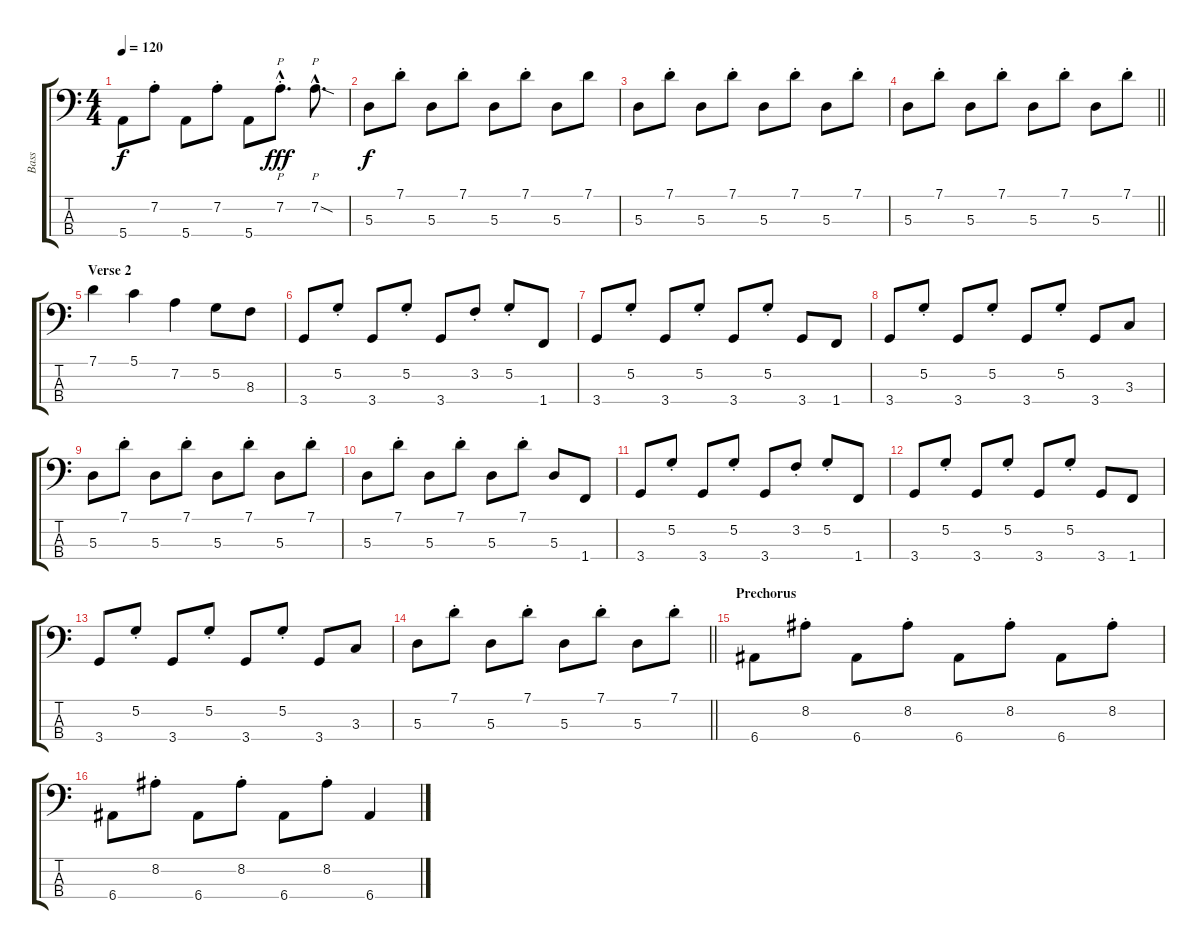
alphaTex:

\track ("Bass" "Bass") {instrument electricbassfinger}
\staff {score tabs}
\tuning (G2 D2 A1 E1) {hide}
\ts (4 4)
\tempo 120
\clef f4
\ks c
5.4.8{dy f} 7.2{st}.8 5.4.8 7.2{st}.8 5.4.8 7.2{hac st}.8{p d dy fff} 7.2{sod hac}.8{p d} |
5.3.8{dy f} 7.1{st}.8 5.3.8 7.1{st}.8 5.3.8 7.1{st}.8 5.3.8 7.1.8 |
5.3.8 7.1{st}.8 5.3.8 7.1{st}.8 5.3.8 7.1{st}.8 5.3.8 7.1{st}.8 |
\barLineRight lightlight
5.3.8 7.1{st}.8 5.3.8 7.1{st}.8 5.3.8 7.1{st}.8 5.3.8 7.1{st}.8 |
\section ("" "Verse 2")
7.1.4 5.1.4 7.2.4 5.2.8 8.3.8 |
3.4.8 5.2{st}.8 3.4.8 5.2{st}.8 3.4.8 3.2{st}.8 5.2{st}.8 1.4.8 |
3.4.8 5.2{st}.8 3.4.8 5.2{st}.8 3.4.8 5.2{st}.8 3.4.8 1.4.8 |
3.4.8 5.2{st}.8 3.4.8 5.2{st}.8 3.4.8 5.2{st}.8 3.4.8 3.3.8 |
5.3.8 7.1{st}.8 5.3.8 7.1{st}.8 5.3.8 7.1{st}.8 5.3.8 7.1{st}.8 |
5.3.8 7.1{st}.8 5.3.8 7.1{st}.8 5.3.8 7.1{st}.8 5.3.8 1.4.8 |
3.4.8 5.2{st}.8 3.4.8 5.2{st}.8 3.4.8 3.2{st}.8 5.2{st}.8 1.4.8 |
3.4.8 5.2{st}.8 3.4.8 5.2{st}.8 3.4.8 5.2{st}.8 3.4.8 1.4.8 |
3.4.8 5.2{st}.8 3.4.8 5.2{st}.8 3.4.8 5.2{st}.8 3.4.8 3.3.8 |
\barLineRight lightlight
5.3.8 7.1{st}.8 5.3.8 7.1{st}.8 5.3.8 7.1{st}.8 5.3.8 7.1{st}.8 |
\section ("" "Prechorus")
6.4.8 8.2{st}.8 6.4.8 8.2{st}.8 6.4.8 8.2{st}.8 6.4.8 8.2{st}.8 |
6.4.8 8.2{st}.8 6.4.8 8.2{st}.8 6.4.8 8.2{st}.8 6.4{sl}.4
